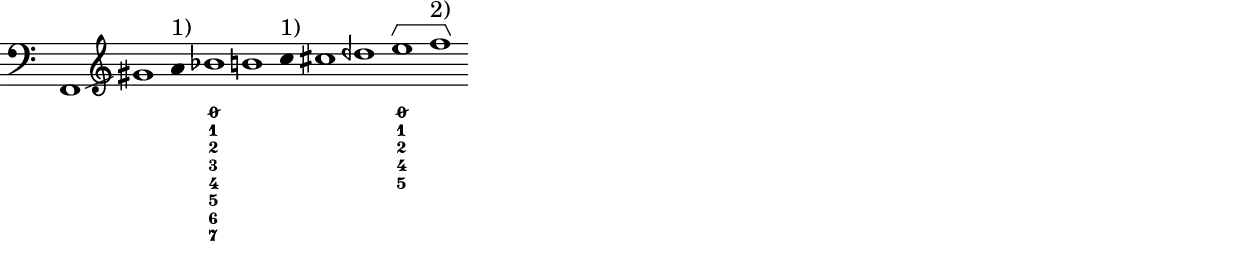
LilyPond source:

%% Generated by lilypond-book
%% Options: [exampleindent=10.16\mm,indent=0\mm,line-width=160\mm,paper-height=845.047\pt,paper-width=597.508\pt,papersize='(cons (* 597.508 pt) (* 845.047 pt))]
\include "lilypond-book-preamble.ly"


% ****************************************************************
% Start cut-&-pastable-section
% ****************************************************************

#(ly:set-option 'eps-box-padding 3.000000)



\paper {
  #(set-paper-size '(cons (* 597.508 pt) (* 845.047 pt)))
  indent = 0\mm
  line-width = 160\mm
  % offset the left padding, also add 1mm as lilypond creates cropped
  % images with a little space on the right
  line-width = #(- line-width (* mm  3.000000) (* mm 1))
}

\layout {
  
}




% ****************************************************************
% ly snippet:
% ****************************************************************
\sourcefilename "snippets/recorder-fingering-chart.ly"
\sourcefileline 0
%% DO NOT EDIT this file manually; it was automatically
%% generated from the LilyPond Snippet Repository
%% (http://lsr.di.unimi.it).
%%
%% Make any changes in the LSR itself, or in
%% `Documentation/snippets/new/`, then run
%% `scripts/auxiliar/makelsr.pl`.
%%
%% This file is in the public domain.

\version "2.24.0"

\header {
%% Translation of GIT committish: f11513f36c131dab18338d6a3a729e24a927150d
  texidocja = "
次の例では、管楽器の運指表を作成する方法を示しています。
"
  doctitleja = "リコーダーの運指表"

%% Translation of GIT committish: 2f3474d9af596d677ed5b7ce720ae4d0954a6b51
  texidocit = "
L'esempio seguente illustra come realizzare grafici delle diteggiature
per strumenti aerofoni.

"
  doctitleit = "Grafico della diteggiatura per flauto dolce"

%% Translation of GIT committish: 41a008e75e2fe29536406cdf0d71c32a4606f2b8
  texidocfr = "
Cet exemple illustre la manière de créer et afficher des indications de
doigté pour instrument à vent.
"

  doctitlefr = "Doigtés pour flûte à bec"

%% Translation of GIT committish: 069c8e54d8eaf449262a180674330b31c8c723d9
  texidoces = "
El ejemplo siguiente muestra cómo se pueden realizar diagramas de
digitación para instrumentos de viento.

"
  doctitlees = "Diagramas de digitación para la flauta dulce"

%% Translation of GIT committish: c174139b36102ad0e0997bbcce20175dec772a71
  texidocca = "
L'exemple següent mostra com es poden realitzar diagrames de digitació
per a instruments de vent.

"
  doctitleca = "Diagrames de digitació per a la flauta dolça"

  lsrtags = "winds"

  texidoc = "
The following example demonstrates how fingering charts for wind
instruments can be realized.
"

  doctitle = "Recorder fingering chart"
} % begin verbatim



% range chart for paetzold contrabass recorder

centermarkup = {
  \once \override TextScript.self-alignment-X = #CENTER
  \once \override TextScript.X-offset = #(lambda (g)
    (+ (ly:self-alignment-interface::centered-on-x-parent g)
       (ly:self-alignment-interface::x-aligned-on-self g)))
}

\score {
  \new Staff \with {
    \remove "Time_signature_engraver"
    \omit Stem
    \omit Flag
    \consists "Horizontal_bracket_engraver"
  }
  {
    \clef bass
    \set Score.timing = ##f
    f,1*1/4 \glissando
    \clef violin
    gis'1*1/4
    \stemDown a'4^\markup "1)"
    \centermarkup
    \once \override TextScript.padding = 2
    bes'1*1/4_\markup \override #'(baseline-skip . 1.7) \column
      { \fontsize #-5 \slashed-digit #0 \finger 1 \finger 2
        \finger 3 \finger 4 \finger 5 \finger 6 \finger 7 }
    b'1*1/4
    c''4^\markup "1)"
    \centermarkup
    \once \override TextScript.padding = 2
    cis''1*1/4
    deh''1*1/4
    \centermarkup
    \once \override TextScript.padding = 2
    \once \override Staff.HorizontalBracket.direction = #UP
    e''1*1/4_\markup \override #'(baseline-skip . 1.7) \column
      { \fontsize #-5 \slashed-digit #0 \finger 1 \finger 2
        \finger 4 \finger 5}\startGroup
    f''1*1/4^\markup "2)"\stopGroup
  }
}



% ****************************************************************
% end ly snippet
% ****************************************************************
